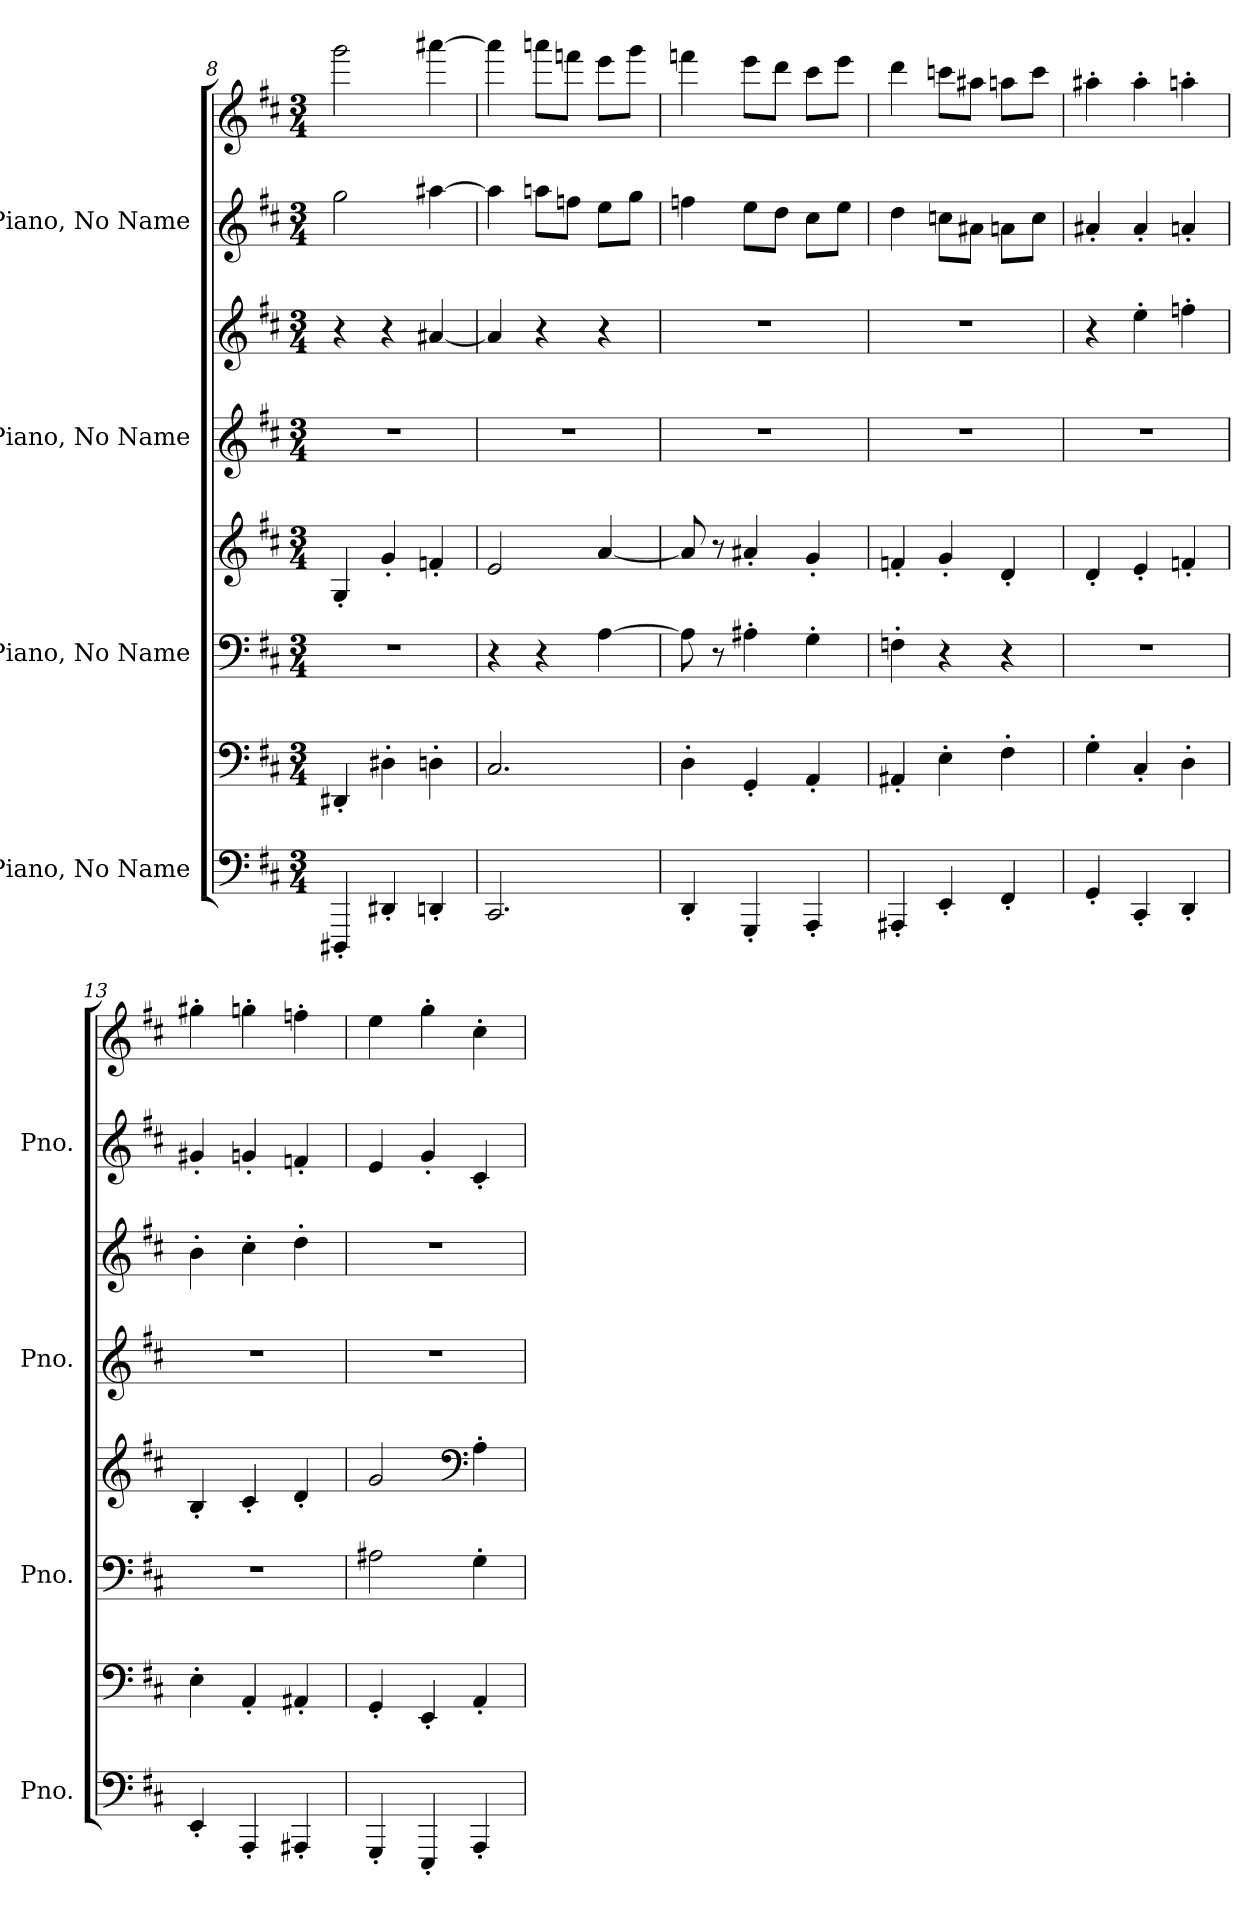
**kern	**kern	**kern	**kern	**kern	**kern	**kern	**kern
*part4	*part4	*part3	*part3	*part2	*part2	*part1	*part1
*staff8	*staff7	*staff6	*staff5	*staff4	*staff3	*staff2	*staff1
*I"Piano, No Name	*	*I"Piano, No Name	*	*I"Piano, No Name	*	*I"Piano, No Name	*
*I'Pno.	*	*I'Pno.	*	*I'Pno.	*	*I'Pno.	*
*clefF4	*clefF4	*clefF4	*clefG2	*clefG2	*clefG2	*clefG2	*clefG2
*k[f#c#]	*k[f#c#]	*k[f#c#]	*k[f#c#]	*k[f#c#]	*k[f#c#]	*k[f#c#]	*k[f#c#]
*M3/4	*M3/4	*M3/4	*M3/4	*M3/4	*M3/4	*M3/4	*M3/4
*MM157	*MM157	*MM157	*MM157	*MM157	*MM157	*MM157	*MM157
=8	=8	=8	=8	=8	=8	=8	=8
4DDD#X'/	4DD#X'/	2.r	4G'/	2.r	4r	2gg\	2ggg\
4DD#X'/	4D#X'\	.	4g'/	.	4r	.	.
4DDn'/	4Dn'\	.	4fn'/	.	[4a#X/	[4aa#X\	[4aaa#X\
=9	=9	=9	=9	=9	=9	=9	=9
2.CC#/	2.C#/	4r	2e/	2.r	4a#/]	4aa#\]	4aaa#\]
.	.	4r	.	.	4r	8aan\L	8aaan\L
.	.	.	.	.	.	8ffn\J	8fffn\J
.	.	[4A\	[4a/	.	4r	8ee\L	8eee\L
.	.	.	.	.	.	8gg\J	8ggg\J
=10	=10	=10	=10	=10	=10	=10	=10
4DD'/	4D'\	8A\]	8a/]	2.r	2.r	4ffn\	4fffn\
.	.	8r	8r	.	.	.	.
4GGG'/	4GG'/	4A#X'\	4a#X'/	.	.	8ee\L	8eee\L
.	.	.	.	.	.	8dd\J	8ddd\J
4AAA'/	4AA'/	4G'\	4g'/	.	.	8cc#\L	8ccc#\L
.	.	.	.	.	.	8ee\J	8eee\J
=11	=11	=11	=11	=11	=11	=11	=11
4AAA#X'/	4AA#X'/	4Fn'\	4fn'/	2.r	2.r	4dd\	4ddd\
4EE'/	4E'\	4r	4g'/	.	.	8ccn\L	8cccn\L
.	.	.	.	.	.	8a#X\J	8aa#X\J
4FF#'/	4F#'\	4r	4d'/	.	.	8an\L	8aan\L
.	.	.	.	.	.	8cc\J	8ccc\J
=12	=12	=12	=12	=12	=12	=12	=12
4GG'/	4G'\	2.r	4d'/	2.r	4r	4a#X'/	4aa#X'\
4CC#'/	4C#'/	.	4e'/	.	4ee'\	4a#'/	4aa#'\
4DD'/	4D'\	.	4fn'/	.	4ffn'\	4an'/	4aan'\
!!LO:PB:g=z
=13	=13	=13	=13	=13	=13	=13	=13
4EE'/	4E'\	2.r	4B'/	2.r	4b'\	4g#X'/	4gg#X'\
4AAA'/	4AA'/	.	4c#'/	.	4cc#'\	4gn'/	4ggn'\
4AAA#X'/	4AA#X'/	.	4d'/	.	4dd'\	4fn'/	4ffn'\
=14	=14	=14	=14	=14	=14	=14	=14
4GGG'/	4GG'/	2A#X\	2g/	2.r	2.r	4e/	4ee\
4EEE'/	4EE'/	.	.	.	.	4g'/	4gg'\
*	*	*	*clefF4	*	*	*	*
4AAA'/	4AA'/	4G'\	4A'\	.	.	4c#'/	4cc#'\
=	=	=	=	=	=	=	=
*-	*-	*-	*-	*-	*-	*-	*-
